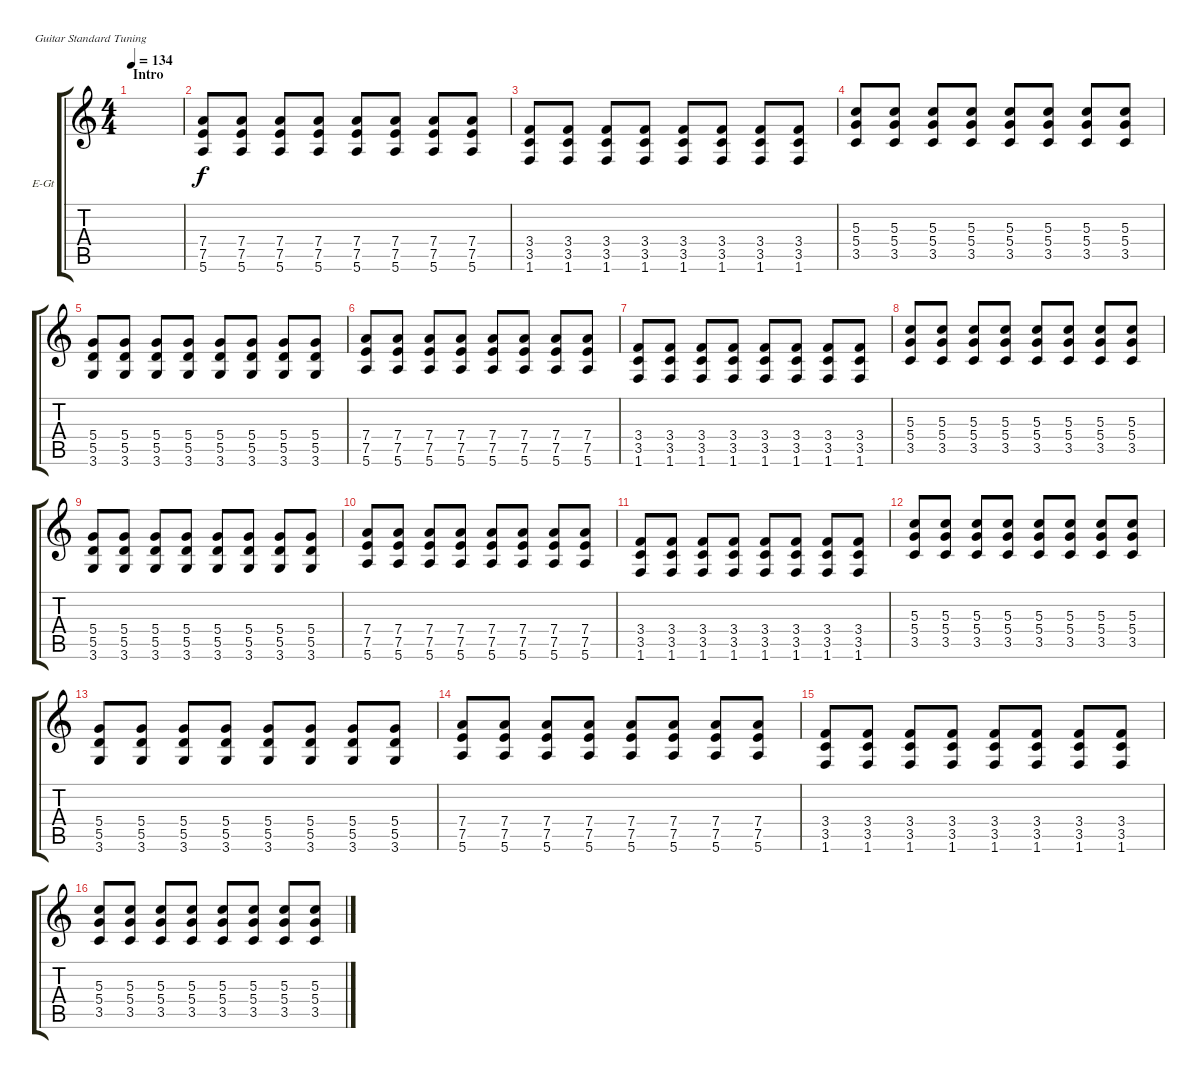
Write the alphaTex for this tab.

\defaultSystemsLayout 4
\bracketExtendMode groupsimilarinstruments
\firstSystemTrackNameOrientation horizontal
\otherSystemsTrackNameOrientation horizontal
\track ("Main guitar" "E-Gt") {instrument distortionguitar}
\staff {score tabs}
\tuning (E4 B3 G3 D3 A2 E2)
\ts (4 4)
\section ("" "Intro")
\tempo 134
\clef g2
\ks c
|
(5.6 7.5 7.4).8 (5.6 7.5 7.4).8 (5.6 7.5 7.4).8 (5.6 7.5 7.4).8 (5.6 7.5 7.4).8 (5.6 7.5 7.4).8 (5.6 7.5 7.4).8 (5.6 7.5 7.4).8 |
(1.6 3.5 3.4).8 (1.6 3.5 3.4).8 (1.6 3.5 3.4).8 (1.6 3.5 3.4).8 (1.6 3.5 3.4).8 (1.6 3.5 3.4).8 (1.6 3.5 3.4).8 (1.6 3.5 3.4).8 |
(3.5 5.4 5.3).8 (3.5 5.4 5.3).8 (3.5 5.4 5.3).8 (3.5 5.4 5.3).8 (3.5 5.4 5.3).8 (3.5 5.4 5.3).8 (3.5 5.4 5.3).8 (3.5 5.4 5.3).8 |
(3.6 5.5 5.4).8 (3.6 5.5 5.4).8 (3.6 5.5 5.4).8 (3.6 5.5 5.4).8 (3.6 5.5 5.4).8 (3.6 5.5 5.4).8 (3.6 5.5 5.4).8 (3.6 5.5 5.4).8 |
(5.6 7.5 7.4).8 (5.6 7.5 7.4).8 (5.6 7.5 7.4).8 (5.6 7.5 7.4).8 (5.6 7.5 7.4).8 (5.6 7.5 7.4).8 (5.6 7.5 7.4).8 (5.6 7.5 7.4).8 |
(1.6 3.5 3.4).8 (1.6 3.5 3.4).8 (1.6 3.5 3.4).8 (1.6 3.5 3.4).8 (1.6 3.5 3.4).8 (1.6 3.5 3.4).8 (1.6 3.5 3.4).8 (1.6 3.5 3.4).8 |
(3.5 5.4 5.3).8 (3.5 5.4 5.3).8 (3.5 5.4 5.3).8 (3.5 5.4 5.3).8 (3.5 5.4 5.3).8 (3.5 5.4 5.3).8 (3.5 5.4 5.3).8 (3.5 5.4 5.3).8 |
(3.6 5.5 5.4).8 (3.6 5.5 5.4).8 (3.6 5.5 5.4).8 (3.6 5.5 5.4).8 (3.6 5.5 5.4).8 (3.6 5.5 5.4).8 (3.6 5.5 5.4).8 (3.6 5.5 5.4).8 |
(5.6 7.5 7.4).8 (5.6 7.5 7.4).8 (5.6 7.5 7.4).8 (5.6 7.5 7.4).8 (5.6 7.5 7.4).8 (5.6 7.5 7.4).8 (5.6 7.5 7.4).8 (5.6 7.5 7.4).8 |
(1.6 3.5 3.4).8 (1.6 3.5 3.4).8 (1.6 3.5 3.4).8 (1.6 3.5 3.4).8 (1.6 3.5 3.4).8 (1.6 3.5 3.4).8 (1.6 3.5 3.4).8 (1.6 3.5 3.4).8 |
(3.5 5.4 5.3).8 (3.5 5.4 5.3).8 (3.5 5.4 5.3).8 (3.5 5.4 5.3).8 (3.5 5.4 5.3).8 (3.5 5.4 5.3).8 (3.5 5.4 5.3).8 (3.5 5.4 5.3).8 |
(3.6 5.5 5.4).8 (3.6 5.5 5.4).8 (3.6 5.5 5.4).8 (3.6 5.5 5.4).8 (3.6 5.5 5.4).8 (3.6 5.5 5.4).8 (3.6 5.5 5.4).8 (3.6 5.5 5.4).8 |
(5.6 7.5 7.4).8 (5.6 7.5 7.4).8 (5.6 7.5 7.4).8 (5.6 7.5 7.4).8 (5.6 7.5 7.4).8 (5.6 7.5 7.4).8 (5.6 7.5 7.4).8 (5.6 7.5 7.4).8 |
(1.6 3.5 3.4).8 (1.6 3.5 3.4).8 (1.6 3.5 3.4).8 (1.6 3.5 3.4).8 (1.6 3.5 3.4).8 (1.6 3.5 3.4).8 (1.6 3.5 3.4).8 (1.6 3.5 3.4).8 |
(3.5 5.4 5.3).8 (3.5 5.4 5.3).8 (3.5 5.4 5.3).8 (3.5 5.4 5.3).8 (3.5 5.4 5.3).8 (3.5 5.4 5.3).8 (3.5 5.4 5.3).8 (3.5 5.4 5.3).8
